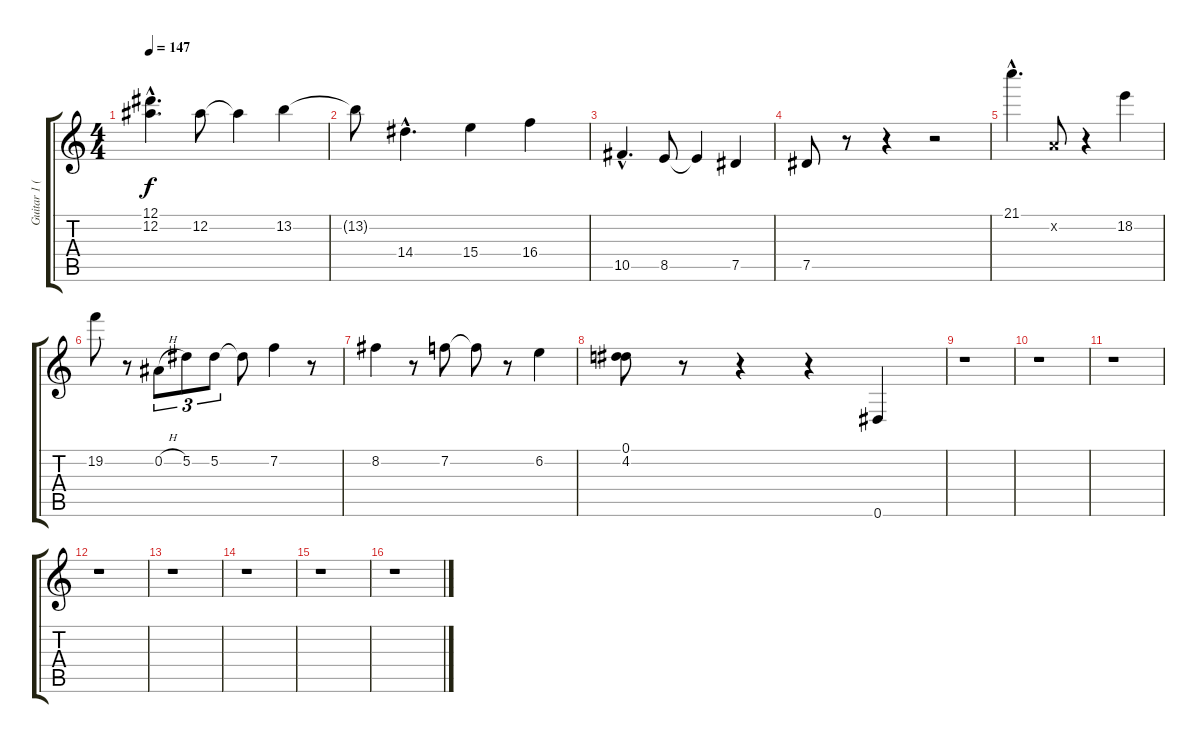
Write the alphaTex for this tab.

\track ("Guitar 1 (Clean)" "Guitar 1 (") {instrument electricguitarclean}
\staff {score tabs}
\tuning (Eb4 Bb3 Gb3 Db3 Ab2 Eb2) {hide}
\ts (4 4)
\tempo 147
\clef g2
\ks c
(12.1{hac} 12.2{hac}).4{d dy f instrument electricguitarclean} 12.2.8 12.2{t}.4 13.2.4 |
13.2{t}.8 14.4{hac}.4{d} 15.4.4 16.4.4 |
10.5{hac}.4{d} 8.5.8 8.5{t}.4 7.5.4 |
7.5.8 r.8 r.4 r.2 |
21.1{hac}.4{d} -1.2{x}.8 r.4 18.2.4 |
19.2.8 r.8 0.2{h}.8{tu (3 2)} 5.2.8{tu (3 2)} 5.2.8{tu (3 2)} 5.2{t}.8 7.2.4 r.8 |
8.2.4 r.8 7.2.8 7.2{t}.8 r.8 6.2.4 |
(0.1 4.2).8 r.8 r.4 r.4 0.6.4 |
r.1 |
r.1 |
r.1 |
r.1 |
r.1 |
r.1 |
r.1 |
r.1
